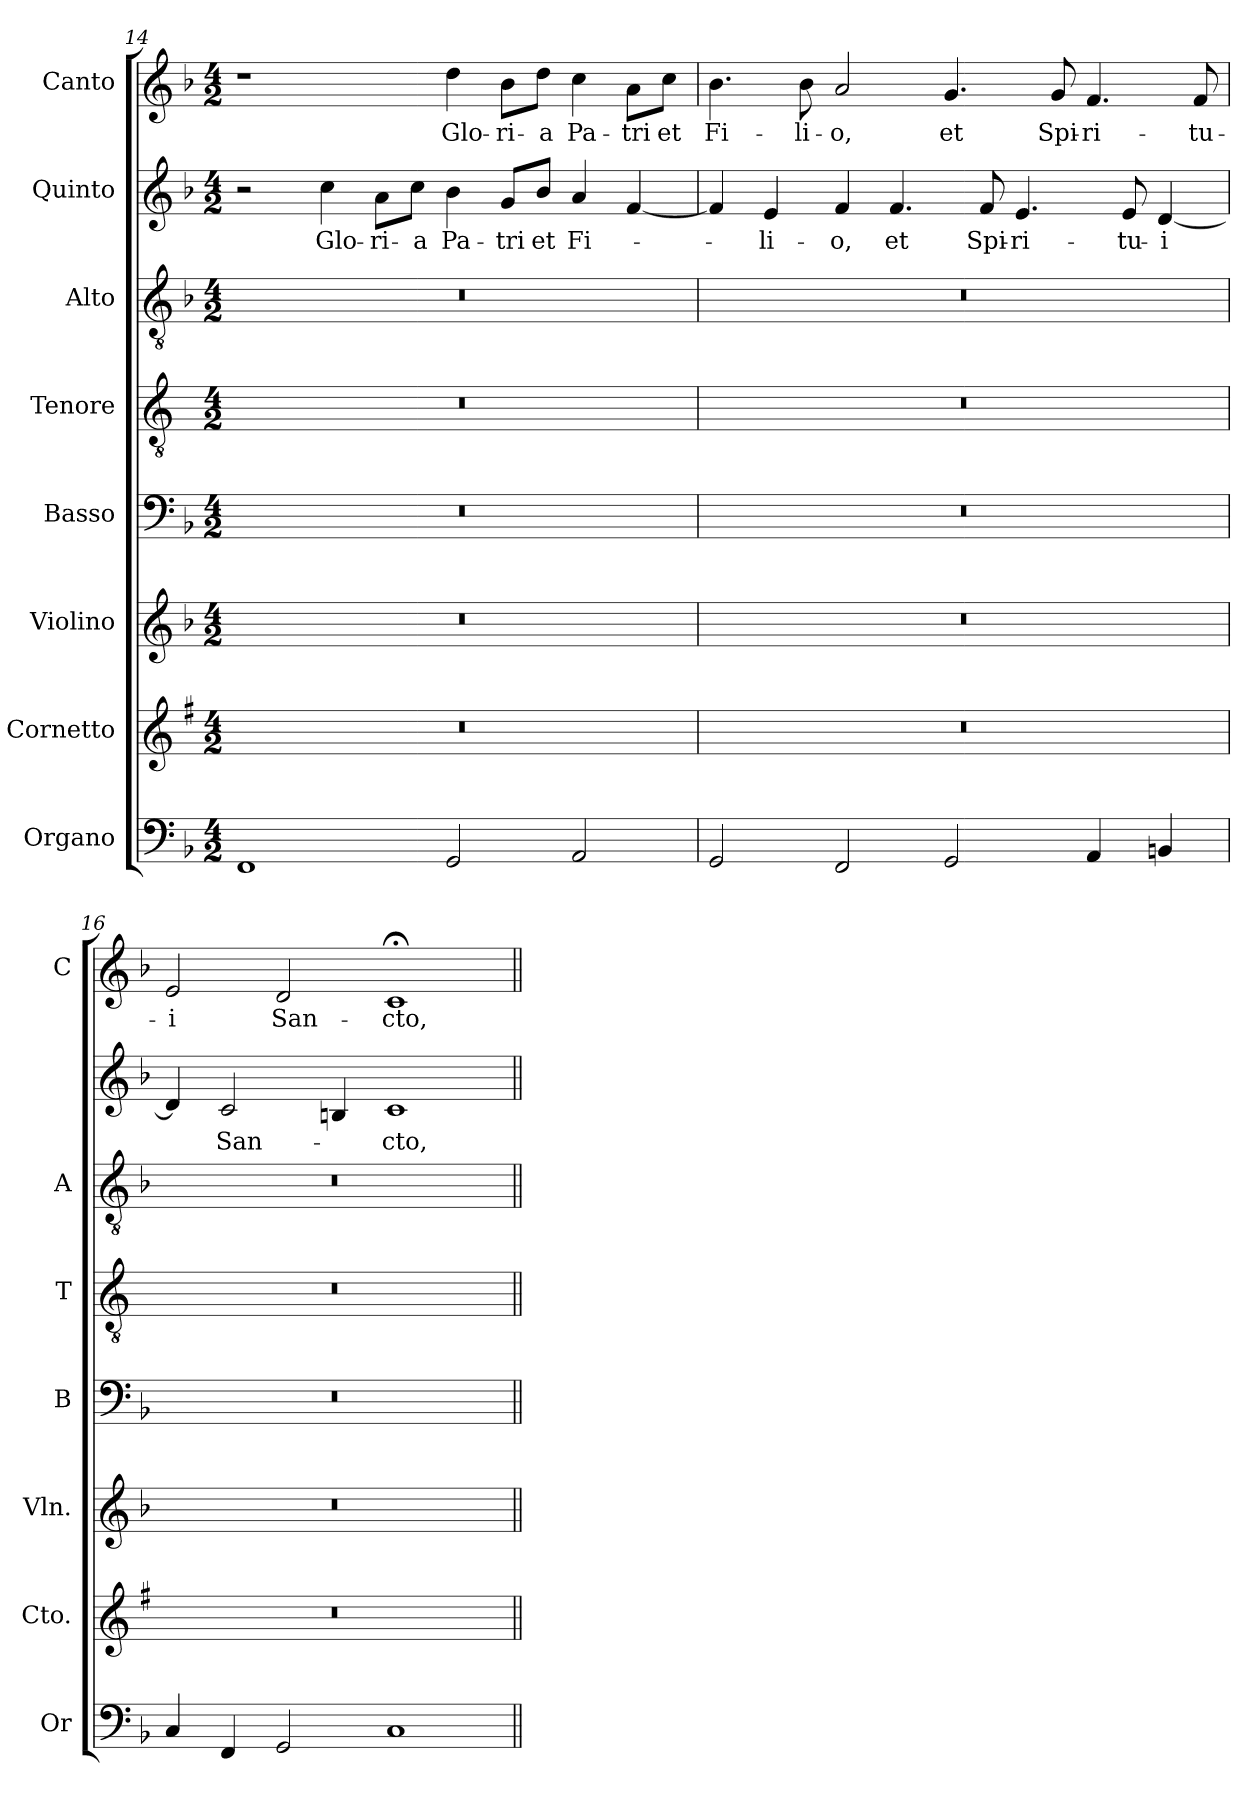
**kern	**kern	**kern	**kern	**kern	**kern	**kern	**text	**kern	**text
*part8	*part7	*part6	*part5	*part4	*part3	*part2	*part2	*part1	*part1
*staff8	*staff7	*staff6	*staff5	*staff4	*staff3	*staff2	*staff2	*staff1	*staff1
*I"Organo	*I"Cornetto	*I"Violino	*I"Basso	*I"Tenore	*I"Alto	*I"Quinto	*	*I"Canto	*
*I'Or	*I'Cto.	*I'Vln.	*I'B	*I'T	*I'A	*	*	*I'C	*
*clefF4	*clefG2	*clefG2	*clefF4	*clefGv2	*clefGv2	*clefG2	*	*clefG2	*
*	*ITrd1c2	*	*	*ITrd4c7	*	*	*	*	*
*k[b-]	*k[b-]	*k[b-]	*k[b-]	*k[b-]	*k[b-]	*k[b-]	*	*k[b-]	*
*F:	*F:	*F:	*F:	*F:	*F:	*F:	*	*F:	*
*M4/2	*M4/2	*M4/2	*M4/2	*M4/2	*M4/2	*M4/2	*	*M4/2	*
=14	=14	=14	=14	=14	=14	=14	=14	=14	=14
1FF	0r	0r	0r	0r	0r	2r	.	1r	.
!	!	!	!	!	!	!	!LO:LY:b	!	!
.	.	.	.	.	.	4cc\	Glo-	.	.
!	!	!	!	!	!	!	!LO:LY:b	!	!
.	.	.	.	.	.	8a\L	-ri-	.	.
!	!	!	!	!	!	!	!LO:LY:b	!	!
.	.	.	.	.	.	8cc\J	-a	.	.
!	!	!	!	!	!	!	!LO:LY:b	!	!LO:LY:b
2GG/	.	.	.	.	.	4b-\	Pa-	4dd\	Glo-
!	!	!	!	!	!	!	!LO:LY:b	!	!LO:LY:b
.	.	.	.	.	.	8g/L	-tri	8b-\L	-ri-
!	!	!	!	!	!	!	!LO:LY:b	!	!LO:LY:b
.	.	.	.	.	.	8b-/J	et	8dd\J	-a
!	!	!	!	!	!	!	!LO:LY:b	!	!LO:LY:b
2AA/	.	.	.	.	.	4a/	Fi-	4cc\	Pa-
!	!	!	!	!	!	!	!	!	!LO:LY:b
.	.	.	.	.	.	[4f/	.	8a\L	-tri
!	!	!	!	!	!	!	!	!	!LO:LY:b
.	.	.	.	.	.	.	.	8cc\J	et
=15	=15	=15	=15	=15	=15	=15	=15	=15	=15
!	!	!	!	!	!	!	!	!	!LO:LY:b
2GG/	0r	0r	0r	0r	0r	4f/]	.	4.b-\	Fi-
!	!	!	!	!	!	!	!LO:LY:b	!	!
.	.	.	.	.	.	4e/	-li-	.	.
!	!	!	!	!	!	!	!	!	!LO:LY:b
.	.	.	.	.	.	.	.	8b-\	-li-
!	!	!	!	!	!	!	!LO:LY:b	!	!LO:LY:b
2FF/	.	.	.	.	.	4f/	-o,	2a/	-o,
!	!	!	!	!	!	!	!LO:LY:b	!	!
.	.	.	.	.	.	4.f/	et	.	.
!	!	!	!	!	!	!	!	!	!LO:LY:b
2GG/	.	.	.	.	.	.	.	4.g/	et
!	!	!	!	!	!	!	!LO:LY:b	!	!
.	.	.	.	.	.	8f/	Spi-	.	.
!	!	!	!	!	!	!	!LO:LY:b	!	!
.	.	.	.	.	.	4.e/	-ri-	.	.
!	!	!	!	!	!	!	!	!	!LO:LY:b
.	.	.	.	.	.	.	.	8g/	Spi-
!	!	!	!	!	!	!	!	!	!LO:LY:b
4AA/	.	.	.	.	.	.	.	4.f/	-ri-
!	!	!	!	!	!	!	!LO:LY:b	!	!
.	.	.	.	.	.	8e/	-tu-	.	.
!	!	!	!	!	!	!	!LO:LY:b	!	!
4BBn/	.	.	.	.	.	[4d/	-i	.	.
!	!	!	!	!	!	!	!	!	!LO:LY:b
.	.	.	.	.	.	.	.	8f/	-tu-
!!LO:PB:g=z
=16	=16	=16	=16	=16	=16	=16	=16	=16	=16
!	!	!	!	!	!	!	!	!	!LO:LY:b
4C/	0r	0r	0r	0r	0r	4d/]	.	2e/	-i
!	!	!	!	!	!	!	!LO:LY:b	!	!
4FF/	.	.	.	.	.	2c/	San-	.	.
!	!	!	!	!	!	!	!	!	!LO:LY:b
2GG/	.	.	.	.	.	.	.	2d/	San-
.	.	.	.	.	.	4Bn/	.	.	.
!	!	!	!	!	!	!	!LO:LY:b	!	!LO:LY:b
1C	.	.	.	.	.	1c	-cto,	1c;<	-cto,
=||	=||	=||	=||	=||	=||	=||	=||	=||	=||
*-	*-	*-	*-	*-	*-	*-	*-	*-	*-
